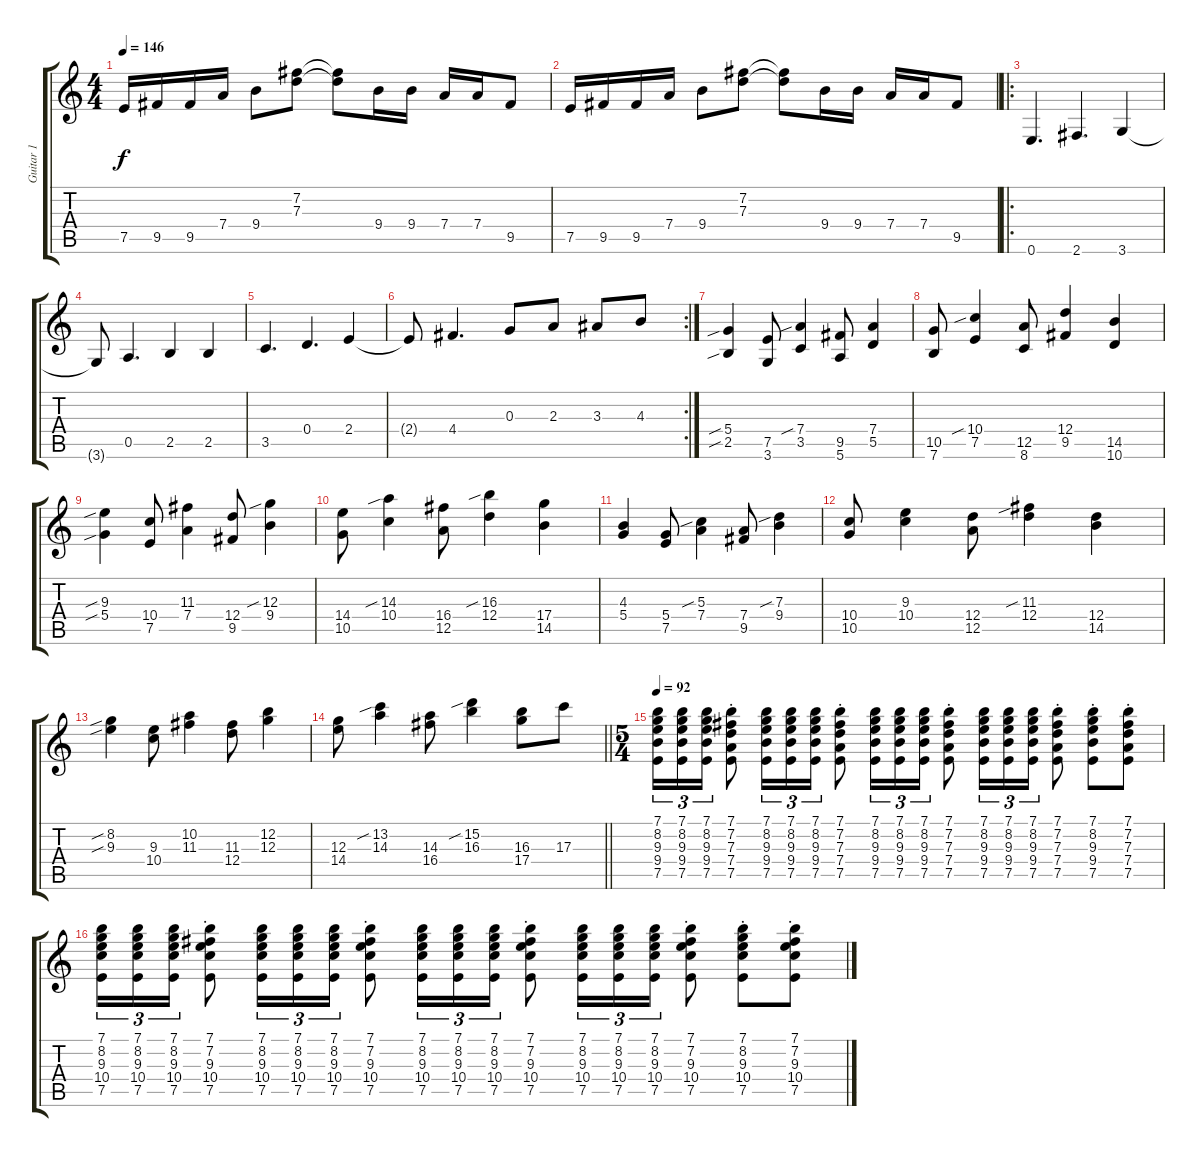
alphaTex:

\track ("Guitar 1" "Guitar 1") {instrument overdrivenguitar}
\staff {score tabs}
\tuning (E4 B3 G3 D3 A2 E2) {hide}
\ts (4 4)
\tempo 146
\clef g2
\ks c
7.5.16{dy f} 9.5.16 9.5.16 7.4.16 9.4.8 (7.2 7.3).8 (7.2{t} 7.3{t}).8 9.4.16 9.4.16 7.4.16 7.4.16 9.5.8 |
7.5.16 9.5.16 9.5.16 7.4.16 9.4.8 (7.2 7.3).8 (7.2{t} 7.3{t}).8 9.4.16 9.4.16 7.4.16 7.4.16 9.5.8 |
\ro
0.6.4{d} 2.6.4{d} 3.6.4 |
3.6{t}.8 0.5.4{d} 2.5.4 2.5.4 |
3.5.4{d} 0.4.4{d} 2.4.4 |
\rc 2
2.4{t}.8 4.4.4{d} 0.3.8 2.3.8 3.3.8 4.3.8 |
(5.4{sib} 2.5{sib}).4 (7.5 3.6).8 (7.4{sib} 3.5).4 (9.5 5.6).8 (7.4 5.5).4 |
(10.5 7.6).8 (10.4{sib} 7.5).4 (12.5 8.6).8 (12.4 9.5).4 (14.5 10.6).4 |
(9.3{sib} 5.4{sib}).4 (10.4 7.5).8 (11.3 7.4).4 (12.4 9.5).8 (12.3{sib} 9.4).4 |
(14.4 10.5).8 (14.3{sib} 10.4).4 (16.4 12.5).8 (16.3{sib} 12.4).4 (17.4 14.5).4 |
(4.3 5.4).4 (5.4 7.5).8 (5.3{sib} 7.4).4 (7.4 9.5).8 (7.3{sib} 9.4).4 |
(10.4 10.5).8 (9.3 10.4).4 (12.4 12.5).8 (11.3{sib} 12.4).4 (12.4 14.5).4 |
(8.2{sib} 9.3{sib}).4 (9.3 10.4).8 (10.2 11.3).4 (11.3 12.4).8 (12.2 12.3).4 |
\barLineRight lightlight
(12.3 14.4).8 (13.2{sib} 14.3).4 (14.3 16.4).8 (15.2{sib} 16.3).4 (16.3 17.4).8 17.3.8 |
\ts (5 4)
\tempo 92
(7.1 8.2 9.3 9.4 7.5).16{tu (3 2) volume 13} (7.1 8.2 9.3 9.4 7.5).16{tu (3 2)} (7.1 8.2 9.3 9.4 7.5).16{tu (3 2)} (7.1{st} 7.2{st} 7.3{st} 7.4{st} 7.5{st}).8 (7.1 8.2 9.3 9.4 7.5).16{tu (3 2)} (7.1 8.2 9.3 9.4 7.5).16{tu (3 2)} (7.1 8.2 9.3 9.4 7.5).16{tu (3 2)} (7.1{st} 7.2{st} 7.3{st} 7.4{st} 7.5{st}).8 (7.1 8.2 9.3 9.4 7.5).16{tu (3 2)} (7.1 8.2 9.3 9.4 7.5).16{tu (3 2)} (7.1 8.2 9.3 9.4 7.5).16{tu (3 2)} (7.1{st} 7.2{st} 7.3{st} 7.4{st} 7.5{st}).8 (7.1 8.2 9.3 9.4 7.5).16{tu (3 2)} (7.1 8.2 9.3 9.4 7.5).16{tu (3 2)} (7.1 8.2 9.3 9.4 7.5).16{tu (3 2)} (7.1{st} 7.2{st} 7.3{st} 7.4{st} 7.5{st}).8 (7.1{st} 8.2{st} 9.3{st} 9.4{st} 7.5{st}).8 (7.1{st} 7.2{st} 7.3{st} 7.4{st} 7.5{st}).8 |
(7.1 8.2 9.3 10.4 7.5).16{tu (3 2)} (7.1 8.2 9.3 10.4 7.5).16{tu (3 2)} (7.1 8.2 9.3 10.4 7.5).16{tu (3 2)} (7.1{st} 7.2{st} 9.3{st} 10.4{st} 7.5{st}).8 (7.1 8.2 9.3 10.4 7.5).16{tu (3 2)} (7.1 8.2 9.3 10.4 7.5).16{tu (3 2)} (7.1 8.2 9.3 10.4 7.5).16{tu (3 2)} (7.1{st} 7.2{st} 9.3{st} 10.4{st} 7.5{st}).8 (7.1 8.2 9.3 10.4 7.5).16{tu (3 2)} (7.1 8.2 9.3 10.4 7.5).16{tu (3 2)} (7.1 8.2 9.3 10.4 7.5).16{tu (3 2)} (7.1{st} 7.2{st} 9.3{st} 10.4{st} 7.5{st}).8 (7.1 8.2 9.3 10.4 7.5).16{tu (3 2)} (7.1 8.2 9.3 10.4 7.5).16{tu (3 2)} (7.1 8.2 9.3 10.4 7.5).16{tu (3 2)} (7.1{st} 7.2{st} 9.3{st} 10.4{st} 7.5{st}).8 (7.1{st} 8.2{st} 9.3{st} 10.4{st} 7.5{st}).8 (7.1{st} 7.2{st} 9.3{st} 10.4{st} 7.5{st}).8
